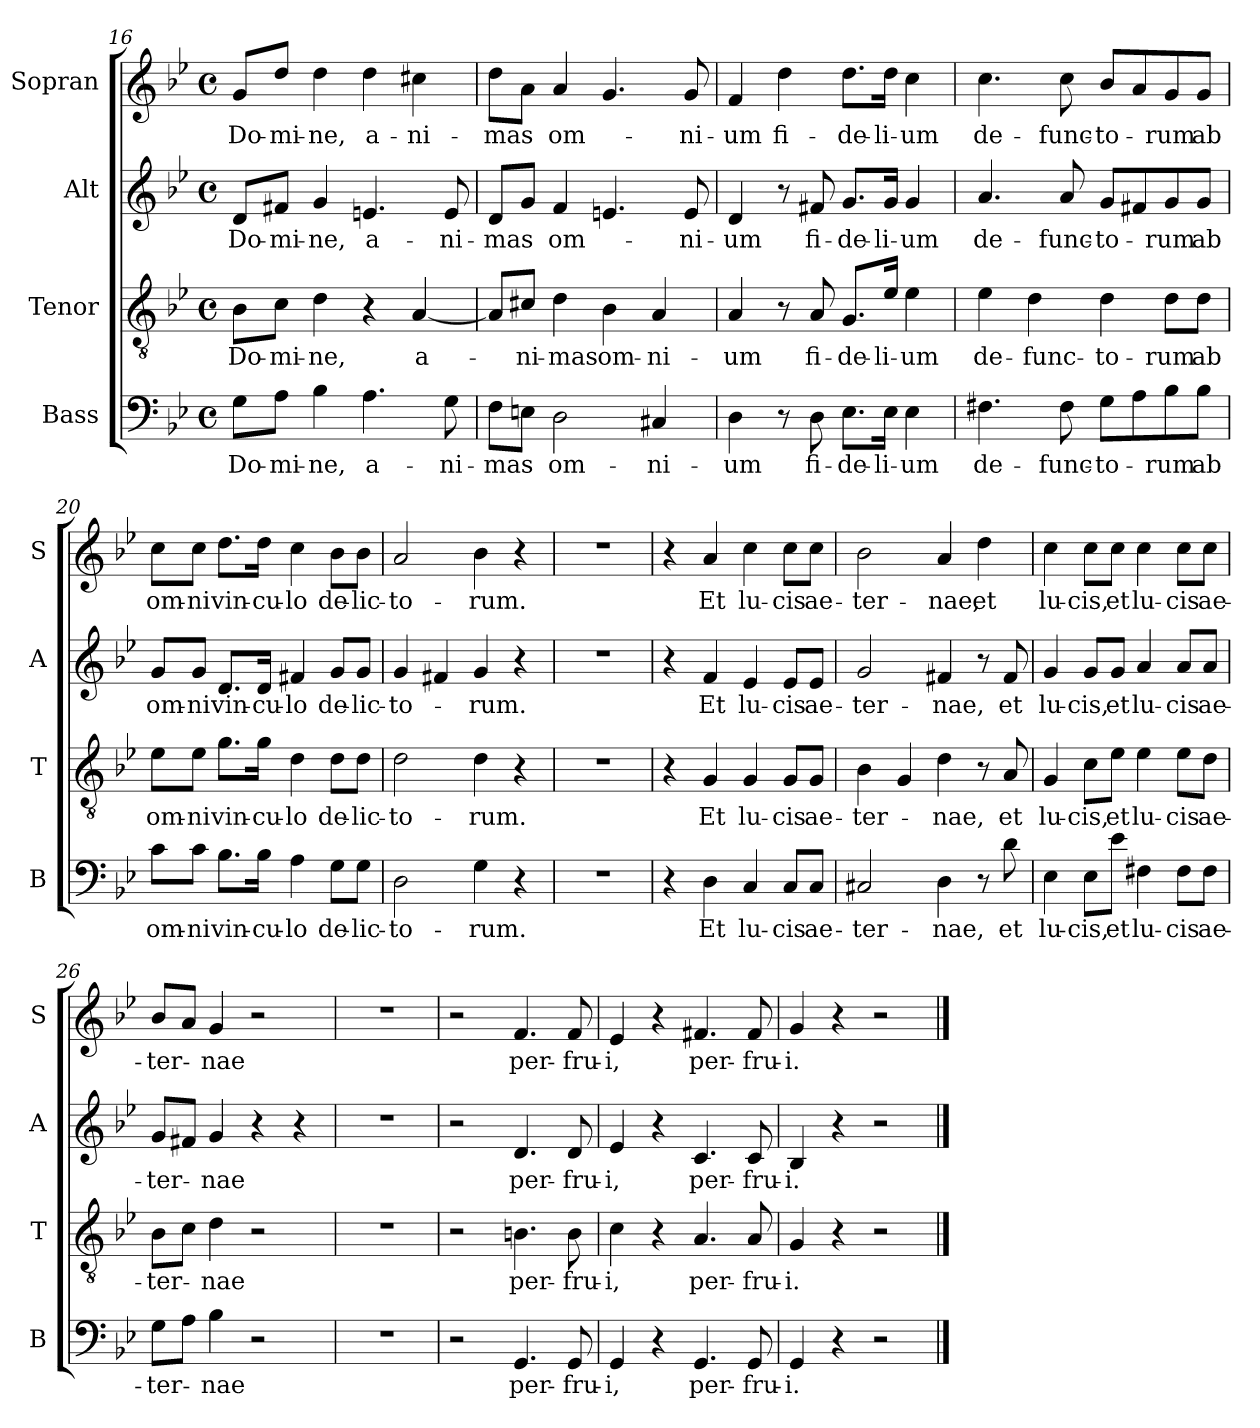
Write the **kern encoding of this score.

**kern	**text	**kern	**text	**kern	**text	**kern	**text
*part4	*part4	*part3	*part3	*part2	*part2	*part1	*part1
*staff4	*staff4	*staff3	*staff3	*staff2	*staff2	*staff1	*staff1
*I"Bass	*	*I"Tenor	*	*I"Alt	*	*I"Sopran	*
*I'B	*	*I'T	*	*I'A	*	*I'S	*
*clefF4	*	*clefGv2	*	*clefG2	*	*clefG2	*
*k[b-e-]	*	*k[b-e-]	*	*k[b-e-]	*	*k[b-e-]	*
*B-:	*	*B-:	*	*B-:	*	*B-:	*
*M4/4	*	*M4/4	*	*M4/4	*	*M4/4	*
*met(c)	*	*met(c)	*	*met(c)	*	*met(c)	*
=16	=16	=16	=16	=16	=16	=16	=16
!	!LO:LY:b	!	!LO:LY:b	!	!LO:LY:b	!	!LO:LY:b
8G\L	Do-	8B-\L	Do-	8d/L	Do-	8g/L	Do-
!	!LO:LY:b	!	!LO:LY:b	!	!LO:LY:b	!	!LO:LY:b
8A\J	-mi-	8c\J	-mi-	8f#X/J	-mi-	8dd/J	-mi-
!	!LO:LY:b	!	!LO:LY:b	!	!LO:LY:b	!	!LO:LY:b
4B-\	-ne,	4d\	-ne,	4g/	-ne,	4dd\	-ne,
!	!LO:LY:b	!	!	!	!LO:LY:b	!	!LO:LY:b
4.A\	a-	4r	.	4.en/	a-	4dd\	a-
!	!	!	!LO:LY:b	!	!	!	!LO:LY:b
.	.	[4A/	a-	.	.	4cc#X\	-ni-
!	!LO:LY:b	!	!	!	!LO:LY:b	!	!
8G\	-ni-	.	.	8e/	-ni-	.	.
=17	=17	=17	=17	=17	=17	=17	=17
!	!LO:LY:b	!	!	!	!LO:LY:b	!	!LO:LY:b
8F\L	-mas	8A/L]	.	8d/L	-mas	8dd\L	-mas
!	!	!	!LO:LY:b	!	!	!	!
8En\J	.	8c#X/J	-ni-	8g/J	.	8a\J	.
!	!LO:LY:b	!	!LO:LY:b	!	!LO:LY:b	!	!LO:LY:b
2D\	om-	4d\	-mas	4f/	om-	4a/	om-
!	!	!	!LO:LY:b	!	!	!	!
.	.	4B-\	om-	4.en/	.	4.g/	.
!	!LO:LY:b	!	!LO:LY:b	!	!	!	!
4C#X/	-ni-	4A/	-ni-	.	.	.	.
!	!	!	!	!	!LO:LY:b	!	!LO:LY:b
.	.	.	.	8e/	-ni-	8g/	-ni-
!!LO:PB:g=z
=18	=18	=18	=18	=18	=18	=18	=18
!	!LO:LY:b	!	!LO:LY:b	!	!LO:LY:b	!	!LO:LY:b
4D\	-um	4A/	-um	4d/	-um	4f/	-um
!	!	!	!	!	!	!	!LO:LY:b
8r	.	8r	.	8r	.	4dd\	fi-
!	!LO:LY:b	!	!LO:LY:b	!	!LO:LY:b	!	!
8D\	fi-	8A/	fi-	8f#X/	fi-	.	.
!	!LO:LY:b	!	!LO:LY:b	!	!LO:LY:b	!	!LO:LY:b
8.E-\L	-de-	8.G/L	-de-	8.g/L	-de-	8.dd\L	-de-
!	!LO:LY:b	!	!LO:LY:b	!	!LO:LY:b	!	!LO:LY:b
16E-\Jk	-li-	16e-/Jk	-li-	16g/Jk	-li-	16dd\Jk	-li-
!	!LO:LY:b	!	!LO:LY:b	!	!LO:LY:b	!	!LO:LY:b
4E-\	-um	4e-\	-um	4g/	-um	4cc\	-um
=19	=19	=19	=19	=19	=19	=19	=19
!	!LO:LY:b	!	!LO:LY:b	!	!LO:LY:b	!	!LO:LY:b
4.F#X\	de-	4e-\	de-	4.a/	de-	4.cc\	de-
!	!	!	!LO:LY:b	!	!	!	!
.	.	4d\	-func-	.	.	.	.
!	!LO:LY:b	!	!	!	!LO:LY:b	!	!LO:LY:b
8F#\	-func-	.	.	8a/	-func-	8cc\	-func-
!	!LO:LY:b	!	!LO:LY:b	!	!LO:LY:b	!	!LO:LY:b
8G\L	-to-	4d\	-to-	8g/L	-to-	8b-/L	-to-
8A\	.	.	.	8f#X/	.	8a/	.
!	!LO:LY:b	!	!LO:LY:b	!	!LO:LY:b	!	!LO:LY:b
8B-\	-rum	8d\L	-rum	8g/	-rum	8g/	-rum
!	!LO:LY:b	!	!LO:LY:b	!	!LO:LY:b	!	!LO:LY:b
8B-\J	ab	8d\J	ab	8g/J	ab	8g/J	ab
=20	=20	=20	=20	=20	=20	=20	=20
!	!LO:LY:b	!	!LO:LY:b	!	!LO:LY:b	!	!LO:LY:b
8c\L	om-	8e-\L	om-	8g/L	om-	8cc\L	om-
!	!LO:LY:b	!	!LO:LY:b	!	!LO:LY:b	!	!LO:LY:b
8c\J	-ni	8e-\J	-ni	8g/J	-ni	8cc\J	-ni
!	!LO:LY:b	!	!LO:LY:b	!	!LO:LY:b	!	!LO:LY:b
8.B-\L	vin-	8.g\L	vin-	8.d/L	vin-	8.dd\L	vin-
!	!LO:LY:b	!	!LO:LY:b	!	!LO:LY:b	!	!LO:LY:b
16B-\Jk	-cu-	16g\Jk	-cu-	16d/Jk	-cu-	16dd\Jk	-cu-
!	!LO:LY:b	!	!LO:LY:b	!	!LO:LY:b	!	!LO:LY:b
4A\	-lo	4d\	-lo	4f#X/	-lo	4cc\	-lo
!	!LO:LY:b	!	!LO:LY:b	!	!LO:LY:b	!	!LO:LY:b
8G\L	de-	8d\L	de-	8g/L	de-	8b-\L	de-
!	!LO:LY:b	!	!LO:LY:b	!	!LO:LY:b	!	!LO:LY:b
8G\J	-lic-	8d\J	-lic-	8g/J	-lic-	8b-\J	-lic-
=21	=21	=21	=21	=21	=21	=21	=21
!	!LO:LY:b	!	!LO:LY:b	!	!LO:LY:b	!	!LO:LY:b
2D\	-to-	2d\	-to-	4g/	-to-	2a/	-to-
.	.	.	.	4f#X/	.	.	.
!	!LO:LY:b	!	!LO:LY:b	!	!LO:LY:b	!	!LO:LY:b
4G\	-rum.	4d\	-rum.	4g/	-rum.	4b-\	-rum.
4r	.	4r	.	4r	.	4r	.
!!LO:PB:g=z
=22	=22	=22	=22	=22	=22	=22	=22
1r	.	1r	.	1r	.	1r	.
=23	=23	=23	=23	=23	=23	=23	=23
4r	.	4r	.	4r	.	4r	.
!	!LO:LY:b	!	!LO:LY:b	!	!LO:LY:b	!	!LO:LY:b
4D\	Et	4G/	Et	4f/	Et	4a/	Et
!	!LO:LY:b	!	!LO:LY:b	!	!LO:LY:b	!	!LO:LY:b
4C/	lu-	4G/	lu-	4e-/	lu-	4cc\	lu-
!	!LO:LY:b	!	!LO:LY:b	!	!LO:LY:b	!	!LO:LY:b
8C/L	-cis	8G/L	-cis	8e-/L	-cis	8cc\L	-cis
!	!LO:LY:b	!	!LO:LY:b	!	!LO:LY:b	!	!LO:LY:b
8C/J	ae-	8G/J	ae-	8e-/J	ae-	8cc\J	ae-
=24	=24	=24	=24	=24	=24	=24	=24
!	!LO:LY:b	!	!LO:LY:b	!	!LO:LY:b	!	!LO:LY:b
2C#X/	-ter-	4B-\	-ter-	2g/	-ter-	2b-\	-ter-
.	.	4G/	.	.	.	.	.
!	!LO:LY:b	!	!LO:LY:b	!	!LO:LY:b	!	!LO:LY:b
4D\	-nae,	4d\	-nae,	4f#X/	-nae,	4a/	-nae,
!	!	!	!	!	!	!	!LO:LY:b
8r	.	8r	.	8r	.	4dd\	et
!	!LO:LY:b	!	!LO:LY:b	!	!LO:LY:b	!	!
8d\	et	8A/	et	8f#/	et	.	.
=25	=25	=25	=25	=25	=25	=25	=25
!	!LO:LY:b	!	!LO:LY:b	!	!LO:LY:b	!	!LO:LY:b
4E-\	lu-	4G/	lu-	4g/	lu-	4cc\	lu-
!	!LO:LY:b	!	!LO:LY:b	!	!LO:LY:b	!	!LO:LY:b
8E-\L	-cis,	8c\L	-cis,	8g/L	-cis,	8cc\L	-cis,
!	!LO:LY:b	!	!LO:LY:b	!	!LO:LY:b	!	!LO:LY:b
8e-\J	et	8e-\J	et	8g/J	et	8cc\J	et
!	!LO:LY:b	!	!LO:LY:b	!	!LO:LY:b	!	!LO:LY:b
4F#X\	lu-	4e-\	lu-	4a/	lu-	4cc\	lu-
!	!LO:LY:b	!	!LO:LY:b	!	!LO:LY:b	!	!LO:LY:b
8F#\L	-cis	8e-\L	-cis	8a/L	-cis	8cc\L	-cis
!	!LO:LY:b	!	!LO:LY:b	!	!LO:LY:b	!	!LO:LY:b
8F#\J	ae-	8d\J	ae-	8a/J	ae-	8cc\J	ae-
=26	=26	=26	=26	=26	=26	=26	=26
!	!LO:LY:b	!	!LO:LY:b	!	!LO:LY:b	!	!LO:LY:b
8G\L	-ter-	8B-\L	-ter-	8g/L	-ter-	8b-/L	-ter-
8A\J	.	8c\J	.	8f#X/J	.	8a/J	.
!	!LO:LY:b	!	!LO:LY:b	!	!LO:LY:b	!	!LO:LY:b
4B-\	-nae	4d\	-nae	4g/	-nae	4g/	-nae
2r	.	2r	.	4r	.	2r	.
.	.	.	.	4r	.	.	.
!!LO:LB:g=z
=27	=27	=27	=27	=27	=27	=27	=27
1r	.	1r	.	1r	.	1r	.
=28	=28	=28	=28	=28	=28	=28	=28
2r	.	2r	.	2r	.	2r	.
!	!LO:LY:b	!	!LO:LY:b	!	!LO:LY:b	!	!LO:LY:b
4.GG/	per-	4.Bn\	per-	4.d/	per-	4.f/	per-
!	!LO:LY:b	!	!LO:LY:b	!	!LO:LY:b	!	!LO:LY:b
8GG/	-fru-	8B\	-fru-	8d/	-fru-	8f/	-fru-
=29	=29	=29	=29	=29	=29	=29	=29
!	!LO:LY:b	!	!LO:LY:b	!	!LO:LY:b	!	!LO:LY:b
4GG/	-i,	4c\	-i,	4e-/	-i,	4e-/	-i,
4r	.	4r	.	4r	.	4r	.
!	!LO:LY:b	!	!LO:LY:b	!	!LO:LY:b	!	!LO:LY:b
4.GG/	per-	4.A/	per-	4.c/	per-	4.f#X/	per-
!	!LO:LY:b	!	!LO:LY:b	!	!LO:LY:b	!	!LO:LY:b
8GG/	-fru-	8A/	-fru-	8c/	-fru-	8f#/	-fru-
=30	=30	=30	=30	=30	=30	=30	=30
!	!LO:LY:b	!	!LO:LY:b	!	!LO:LY:b	!	!LO:LY:b
4GG/	-i.	4G/	-i.	4B-/	-i.	4g/	-i.
4r	.	4r	.	4r	.	4r	.
2r	.	2r	.	2r	.	2r	.
==	==	==	==	==	==	==	==
*-	*-	*-	*-	*-	*-	*-	*-
